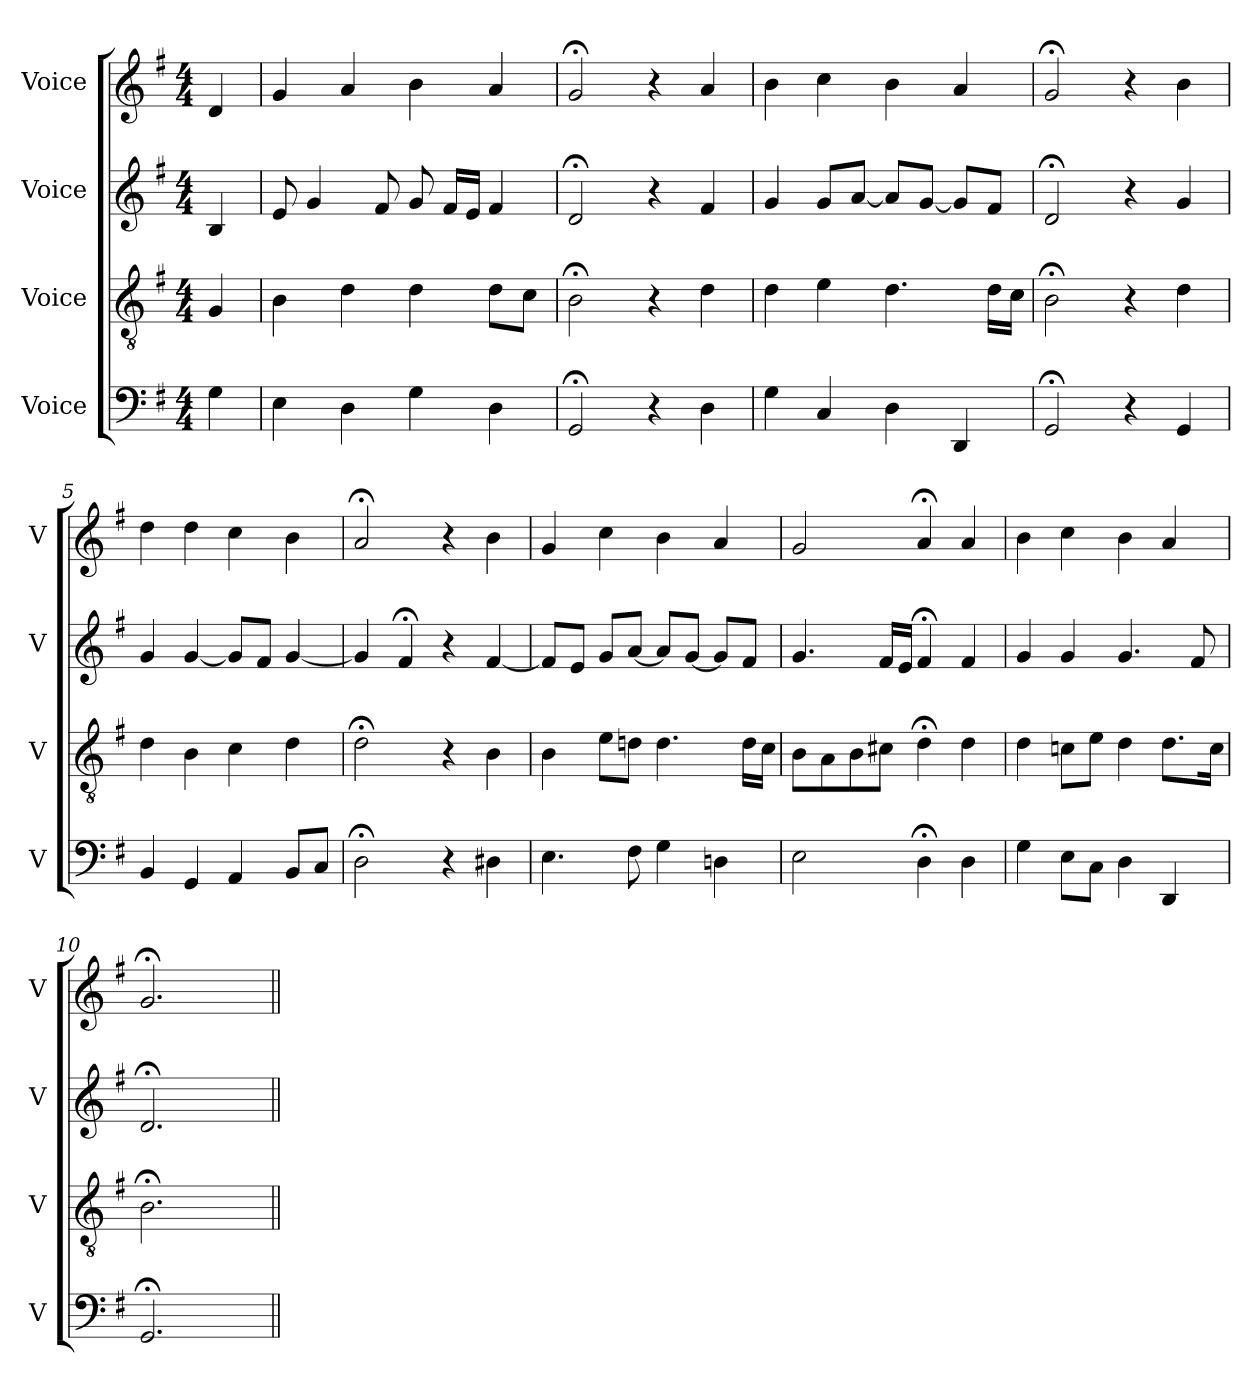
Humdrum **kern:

**kern	**kern	**kern	**kern
*part4	*part3	*part2	*part1
*staff4	*staff3	*staff2	*staff1
*I"Voice	*I"Voice	*I"Voice	*I"Voice
*I'V	*I'V	*I'V	*I'V
*clefF4	*clefGv2	*clefG2	*clefG2
*k[f#]	*k[f#]	*k[f#]	*k[f#]
*M4/4	*M4/4	*M4/4	*M4/4
*MM100	*MM100	*MM100	*MM100
=	=	=	=
4G\	4G/	4B/	4d/
=1	=1	=1	=1
4E\	4B\	8e/	4g/
.	.	4g/	.
4D\	4d\	.	4a/
.	.	8f#/	.
4G\	4d\	8g/	4b\
.	.	16f#/LL	.
.	.	16e/JJ	.
4D\	8d\L	4f#/	4a/
.	8c\J	.	.
=2	=2	=2	=2
2GG;/	2B;\	2d;/	2g;/
4r	4r	4r	4r
4D\	4d\	4f#/	4a/
=3	=3	=3	=3
4G\	4d\	4g/	4b\
4C/	4e\	8g/L	4cc\
.	.	[8a/J	.
4D\	4.d\	8a/L]	4b\
.	.	[8g/J	.
4DD/	.	8g/L]	4a/
.	16d\LL	8f#/J	.
.	16c\JJ	.	.
=4	=4	=4	=4
2GG;/	2B;\	2d;/	2g;/
4r	4r	4r	4r
4GG/	4d\	4g/	4b\
!!LO:LB:g=z
=5	=5	=5	=5
4BB/	4d\	4g/	4dd\
4GG/	4B\	[4g/	4dd\
4AA/	4c\	8g/L]	4cc\
.	.	8f#/J	.
8BB/L	4d\	[4g/	4b\
8C/J	.	.	.
=6	=6	=6	=6
2D;\	2d;\	4g/]	2a;/
.	.	4f#;/	.
4r	4r	4r	4r
4D#X\	4B\	[4f#/	4b\
=7	=7	=7	=7
4.E\	4B\	8f#/L]	4g/
.	.	8e/J	.
.	8e\L	8g/L	4cc\
8F#\	8dn\J	[8a/J	.
4G\	4.d\	8a/L]	4b\
.	.	[8g/J	.
4Dn\	.	8g/L]	4a/
.	16d\LL	8f#/J	.
.	16c\JJ	.	.
=8	=8	=8	=8
2E\	8B\L	4.g/	2g/
.	8A\	.	.
.	8B\	.	.
.	8c#X\J	16f#/LL	.
.	.	16e/JJ	.
4D;\	4d;\	4f#;/	4a;/
4D\	4d\	4f#/	4a/
!!LO:LB:g=z
=9	=9	=9	=9
4G\	4d\	4g/	4b\
8E\L	8cn\L	4g/	4cc\
8C\J	8e\J	.	.
4D\	4d\	4.g/	4b\
4DD/	8.d\L	.	4a/
.	.	8f#/	.
.	16c\Jk	.	.
=10	=10	=10	=10
2.GG;/	2.B;\	2.d;/	2.g;/
4ryy	4ryy	4ryy	4ryy
=||	=||	=||	=||
*-	*-	*-	*-
